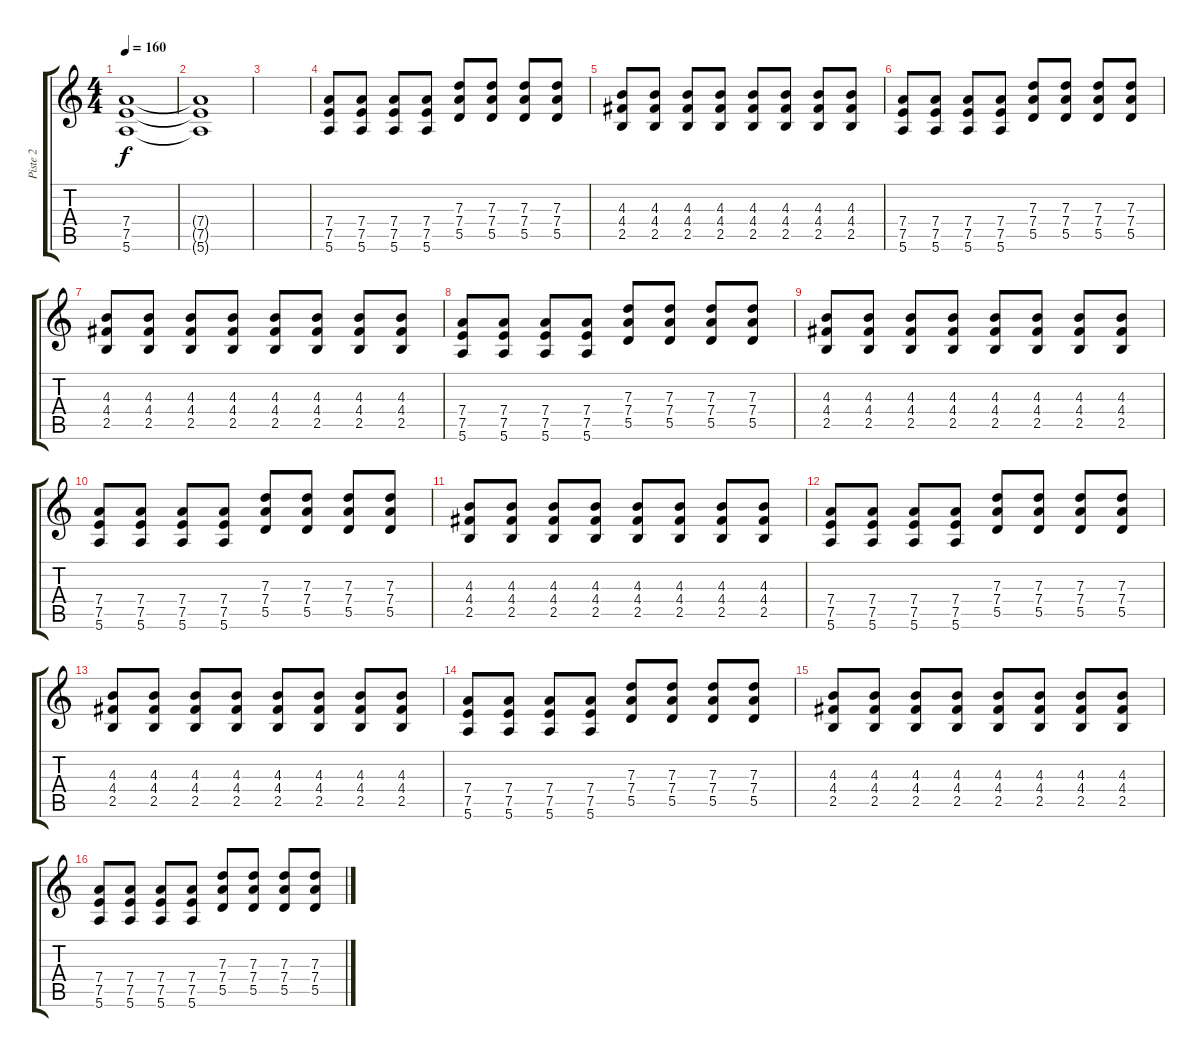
\track ("Piste 2" "Piste 2") {instrument overdrivenguitar}
\staff {score tabs}
\tuning (E4 B3 G3 D3 A2 E2) {hide}
\ts (4 4)
\tempo 160
\clef g2
\ks c
(7.4{t} 7.5{t} 5.6{t}).1{dy f} |
(7.4{t} 7.5{t} 5.6{t}).1 |
|
(7.4 7.5 5.6).8 (7.4 7.5 5.6).8 (7.4 7.5 5.6).8 (7.4 7.5 5.6).8 (7.3 7.4 5.5).8 (7.3 7.4 5.5).8 (7.3 7.4 5.5).8 (7.3 7.4 5.5).8 |
(4.3 4.4 2.5).8 (4.3 4.4 2.5).8 (4.3 4.4 2.5).8 (4.3 4.4 2.5).8 (4.3 4.4 2.5).8 (4.3 4.4 2.5).8 (4.3 4.4 2.5).8 (4.3 4.4 2.5).8 |
(7.4 7.5 5.6).8 (7.4 7.5 5.6).8 (7.4 7.5 5.6).8 (7.4 7.5 5.6).8 (7.3 7.4 5.5).8 (7.3 7.4 5.5).8 (7.3 7.4 5.5).8 (7.3 7.4 5.5).8 |
(4.3 4.4 2.5).8 (4.3 4.4 2.5).8 (4.3 4.4 2.5).8 (4.3 4.4 2.5).8 (4.3 4.4 2.5).8 (4.3 4.4 2.5).8 (4.3 4.4 2.5).8 (4.3 4.4 2.5).8 |
(7.4 7.5 5.6).8 (7.4 7.5 5.6).8 (7.4 7.5 5.6).8 (7.4 7.5 5.6).8 (7.3 7.4 5.5).8 (7.3 7.4 5.5).8 (7.3 7.4 5.5).8 (7.3 7.4 5.5).8 |
(4.3 4.4 2.5).8 (4.3 4.4 2.5).8 (4.3 4.4 2.5).8 (4.3 4.4 2.5).8 (4.3 4.4 2.5).8 (4.3 4.4 2.5).8 (4.3 4.4 2.5).8 (4.3 4.4 2.5).8 |
(7.4 7.5 5.6).8 (7.4 7.5 5.6).8 (7.4 7.5 5.6).8 (7.4 7.5 5.6).8 (7.3 7.4 5.5).8 (7.3 7.4 5.5).8 (7.3 7.4 5.5).8 (7.3 7.4 5.5).8 |
(4.3 4.4 2.5).8 (4.3 4.4 2.5).8 (4.3 4.4 2.5).8 (4.3 4.4 2.5).8 (4.3 4.4 2.5).8 (4.3 4.4 2.5).8 (4.3 4.4 2.5).8 (4.3 4.4 2.5).8 |
(7.4 7.5 5.6).8 (7.4 7.5 5.6).8 (7.4 7.5 5.6).8 (7.4 7.5 5.6).8 (7.3 7.4 5.5).8 (7.3 7.4 5.5).8 (7.3 7.4 5.5).8 (7.3 7.4 5.5).8 |
(4.3 4.4 2.5).8 (4.3 4.4 2.5).8 (4.3 4.4 2.5).8 (4.3 4.4 2.5).8 (4.3 4.4 2.5).8 (4.3 4.4 2.5).8 (4.3 4.4 2.5).8 (4.3 4.4 2.5).8 |
(7.4 7.5 5.6).8 (7.4 7.5 5.6).8 (7.4 7.5 5.6).8 (7.4 7.5 5.6).8 (7.3 7.4 5.5).8 (7.3 7.4 5.5).8 (7.3 7.4 5.5).8 (7.3 7.4 5.5).8 |
(4.3 4.4 2.5).8 (4.3 4.4 2.5).8 (4.3 4.4 2.5).8 (4.3 4.4 2.5).8 (4.3 4.4 2.5).8 (4.3 4.4 2.5).8 (4.3 4.4 2.5).8 (4.3 4.4 2.5).8 |
(7.4 7.5 5.6).8 (7.4 7.5 5.6).8 (7.4 7.5 5.6).8 (7.4 7.5 5.6).8 (7.3 7.4 5.5).8 (7.3 7.4 5.5).8 (7.3 7.4 5.5).8 (7.3 7.4 5.5).8
